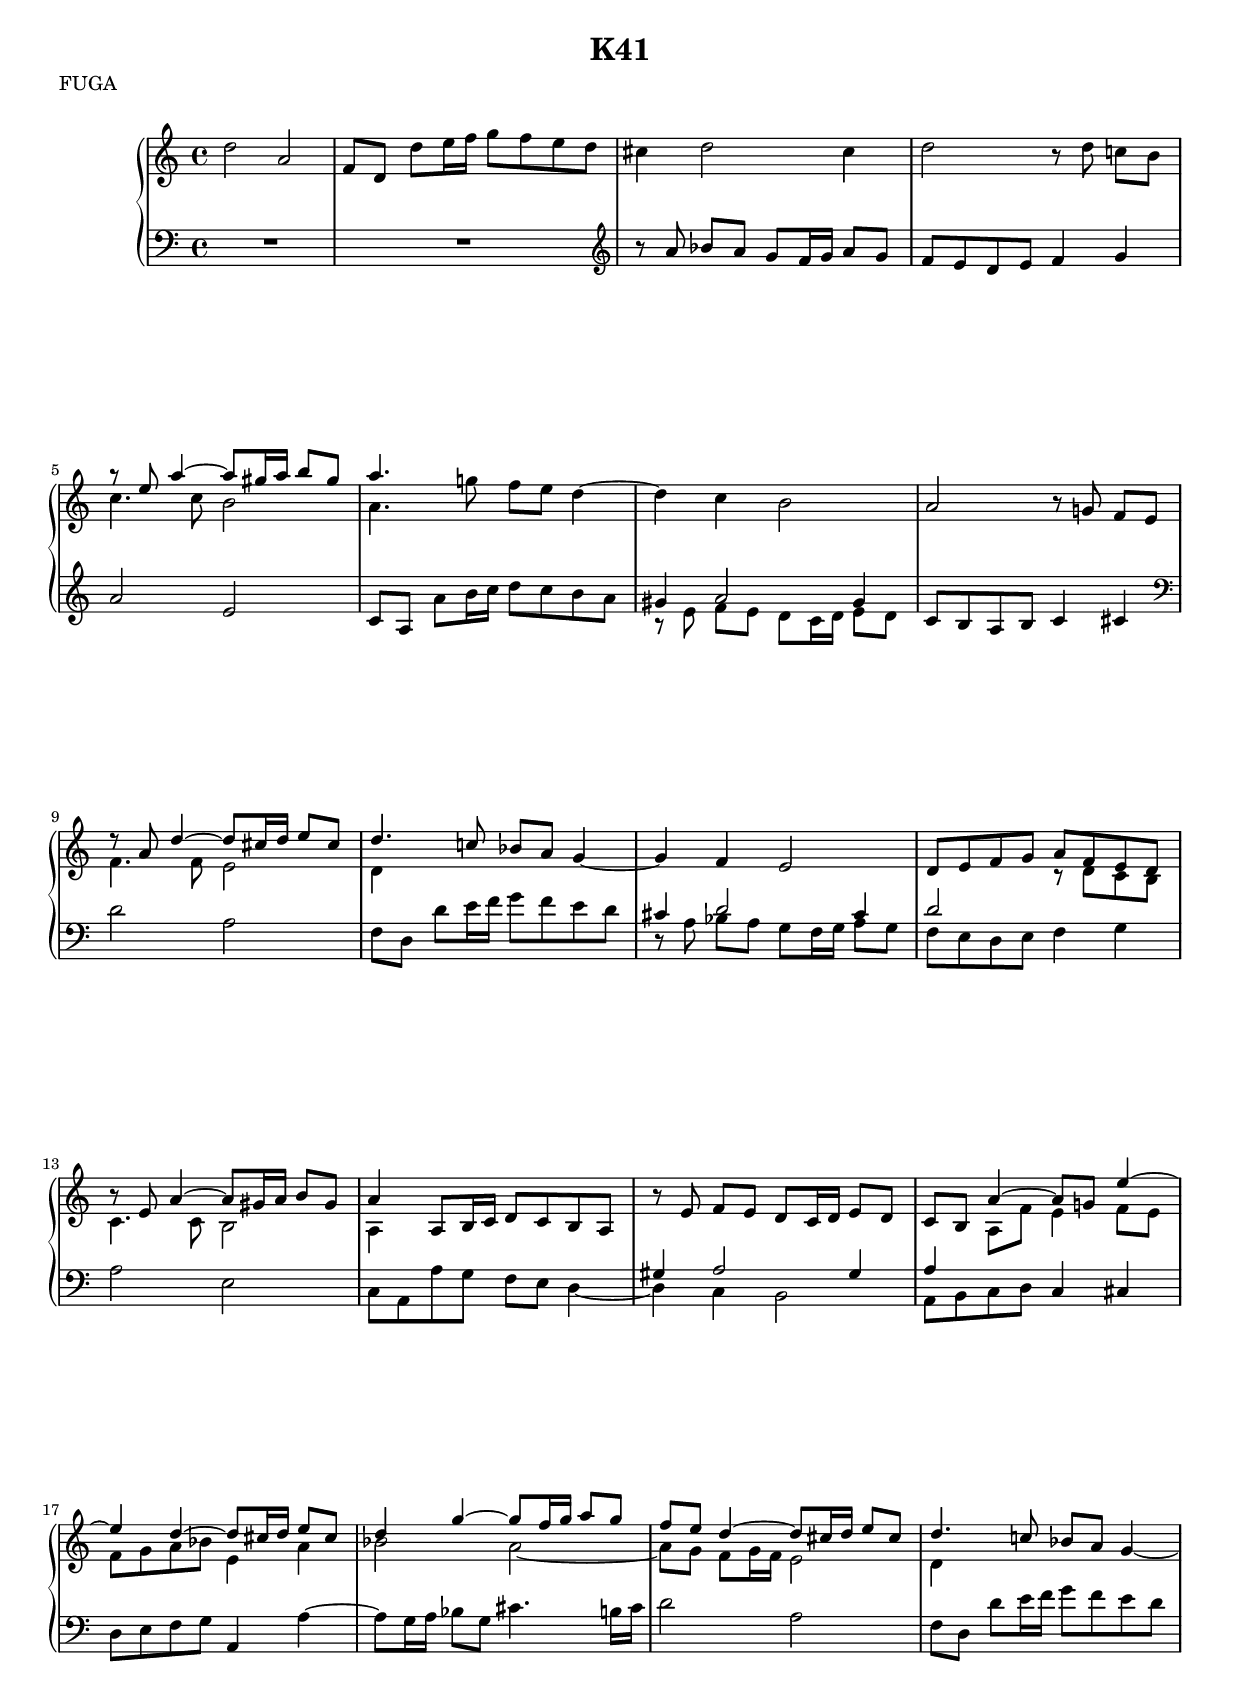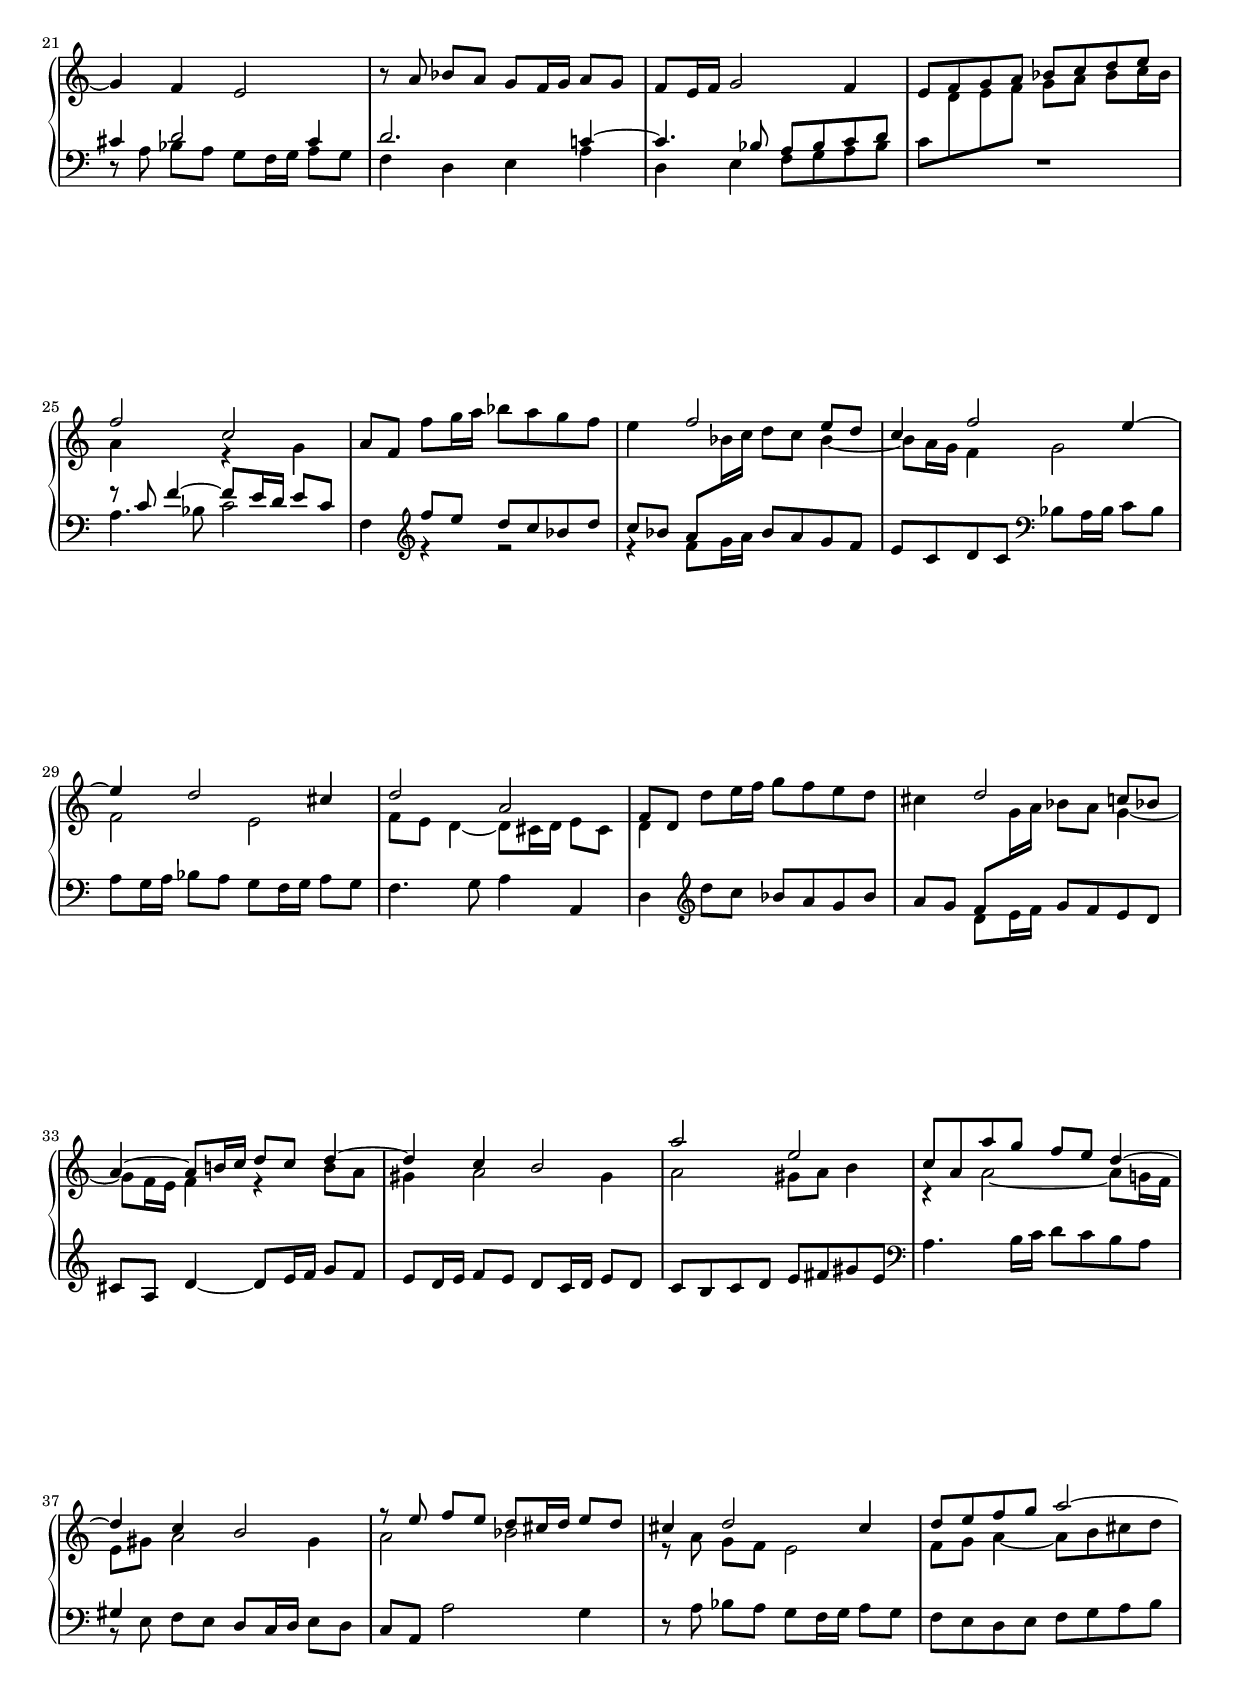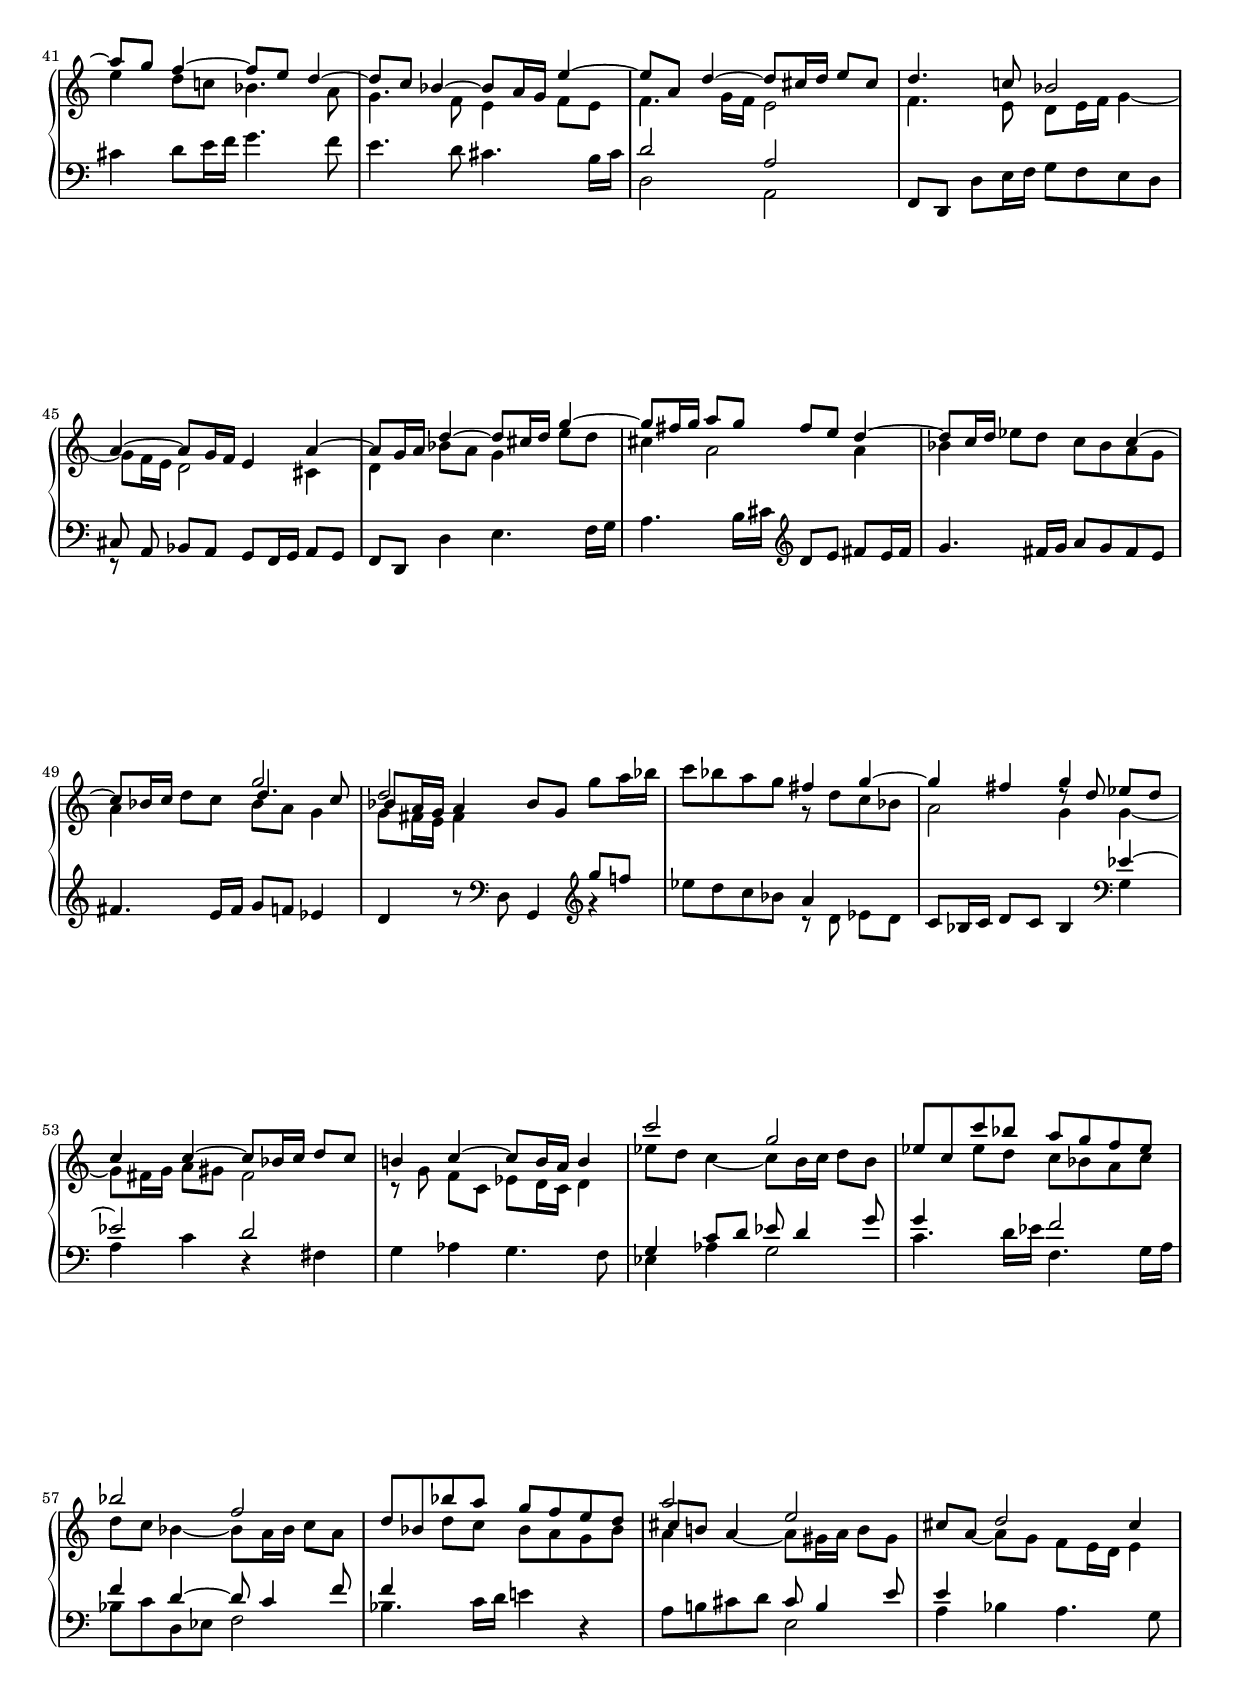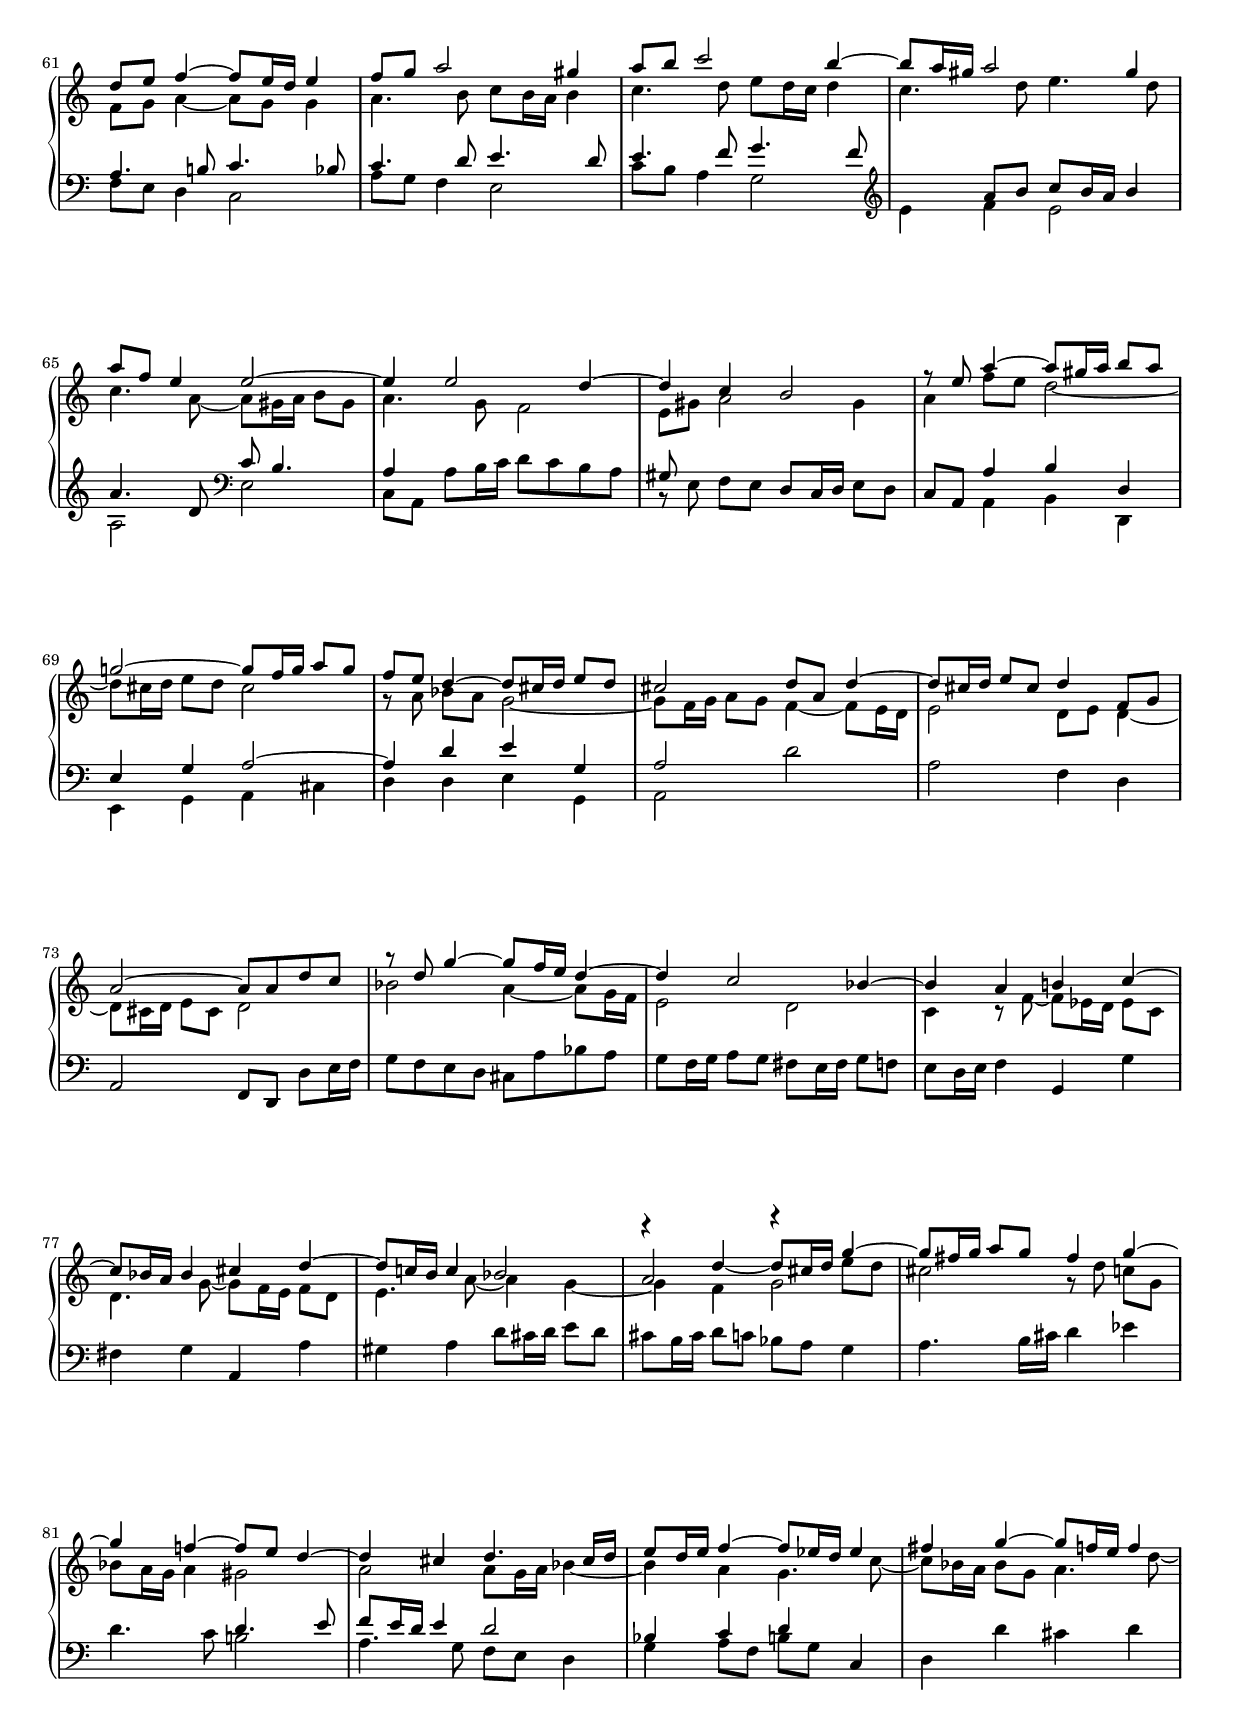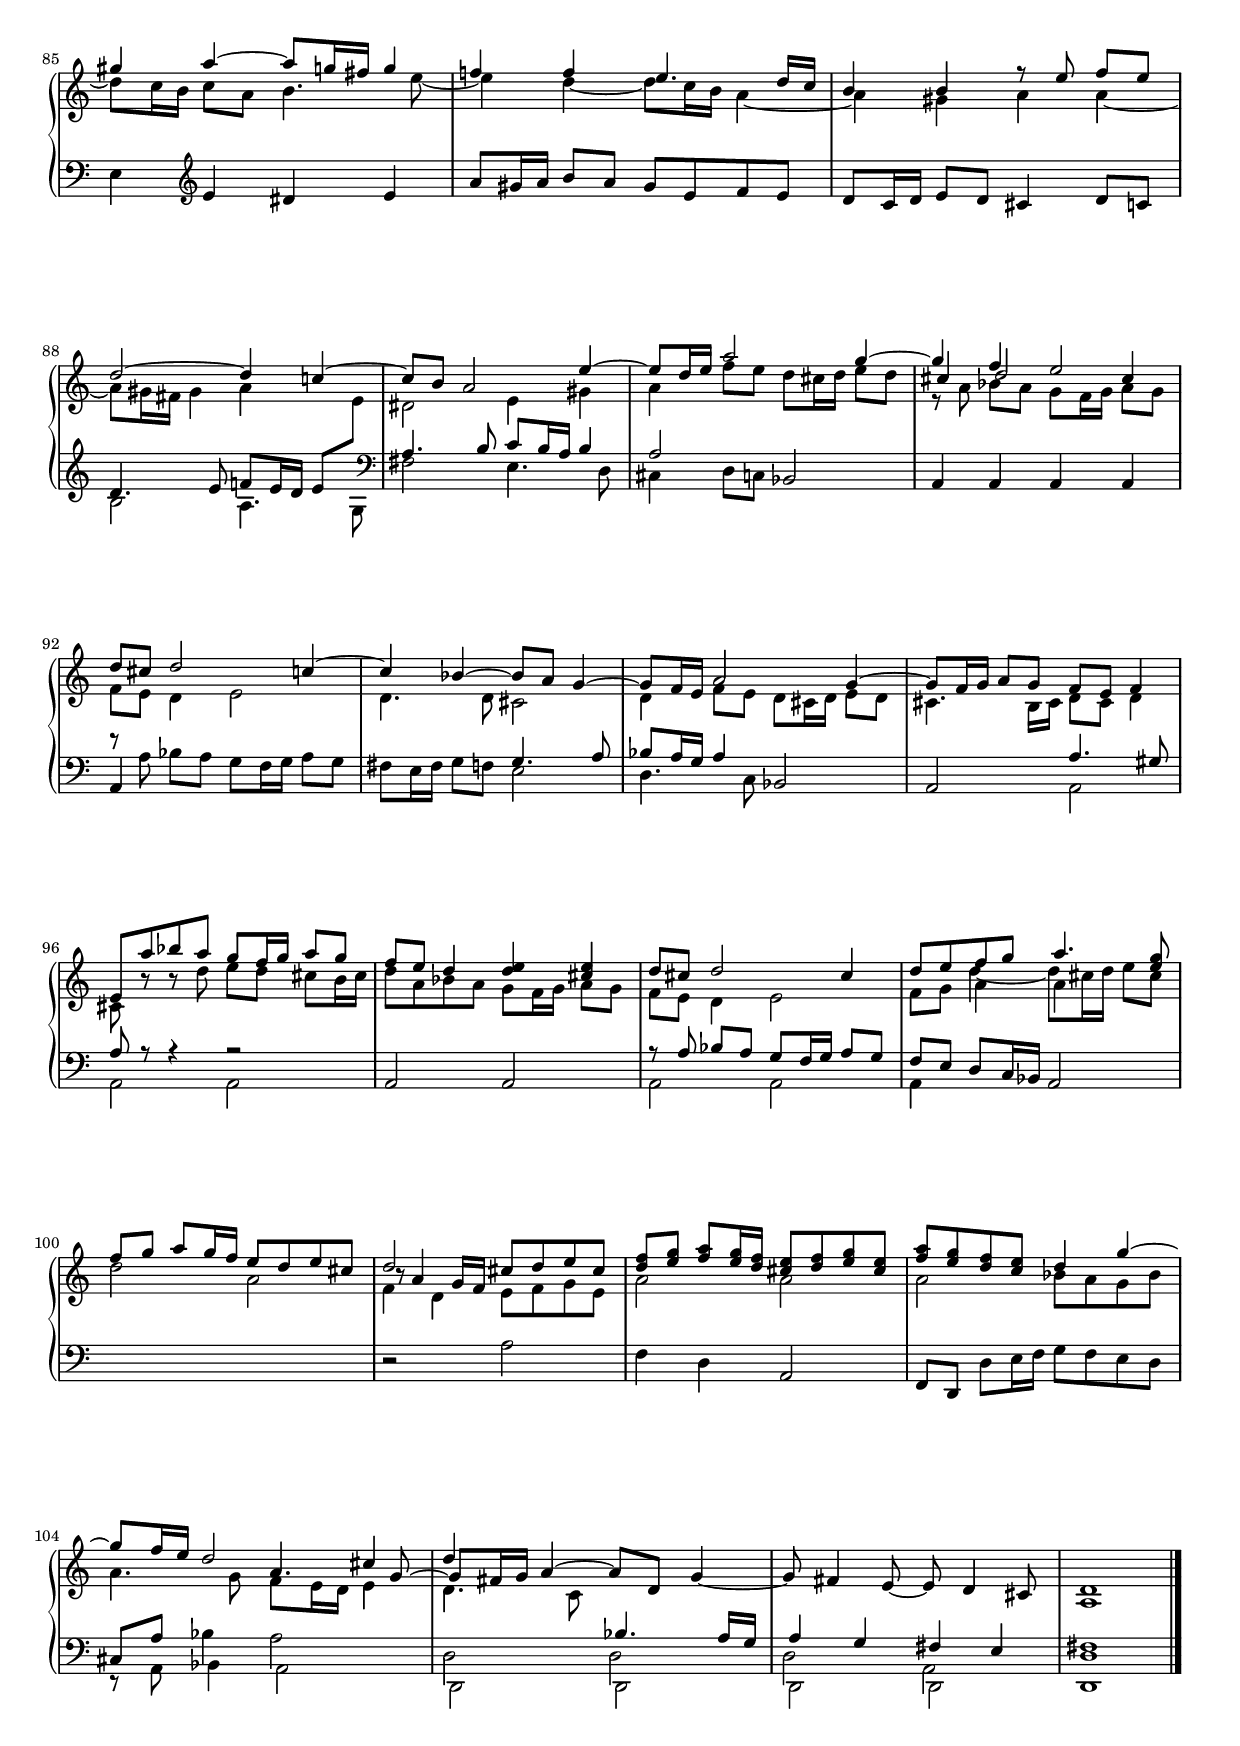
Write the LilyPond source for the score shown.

\version "2.18.2"
\version "2.18.2"

global = {
  \key c \major
  \time 4/4
}

su = \stemUp
sd = \stemDown
sn = \stemNeutral

rightOne = \relative c'' {
  \global \tieUp
  
  d2 a
  f8 d d' e16 f g8 f e d 
  cis4 d2 cis4
  d2 r8 d c![ b]
  
  \su r8 e a4 ~ a8 gis16 a b8 gis
  a4. s8 s2
  s1 
  a,2 r8 g! f[ e]
   
  r8 a d4 ~ d8 cis16 d e8 cis
  d4. c!8 bes a \once \tieDown g4 ~
  g f e2
  d8 e f g a f e d
  
  r8 e a4 ~ a8 gis16 a b8 gis
  a4 a,8 b16 c d8 c b a
  r e' f[ e] d c16 d e8 d
  c b a'4 ~ a8 g! e'4 ~
  
  e d ~ d8 cis16 d e8 cis
  d4 g ~ g8 f16 g a8 g
  f e d4 ~ d8 cis16 d e8 cis
  d4. c!8 bes a \once \tieDown g4 ~
  
  
  g4 f e2
  r8 a bes[ a] g f16 g a8 g
  f e16 f g2 f4
  e8 f g a bes c d e
  
  f2 c
  a8 f \sd f' g16 a bes8 a g f
  e4 \su f2 e8 d
  c4 f2 e4 ~
  
  e d2 cis4
  d2 a
  f8 d \sn d' e16 f g8 f e d
  cis4 \su d2 c8 bes!
  
  a4 ~ a8 b!16 c d8 c d4 ~
  d c b2
  a' e
  c8 a a' g f e d4 ~
  
  d c b2
  r8 e f[ e] d cis16 d e8 d
  cis4 d2 cis4
  d8 e f g a2 ~
  
  
  a8 g f4 ~ f8 e d4 ~
  d8 c bes4 ~ bes8 a16 g e'4 ~ 
  e8 a, d4 ~ d8 cis16 d e8 cis
  d4. c!8 bes2
  
  a4 ~ a8 g16 f e4 a ~
  a8 g16 a d4 ~ d8 cis16 d g4 ~
  g8 fis16 g a8 g fis e d4 ~
  d8 c16 d s2 c4 ~ 
  
  c8 bes16 c s4 \once \shiftOn d4. c8
  \once \shiftOn bes a16 g a4 bes8 g \sd g'8 a16 bes
  c8 bes a g \su fis4 g ~
  g fis g ees8 d
  
  c4 c ~ c8 bes16 c d8 c
  b!4 c ~ c8 b16 a b4
  c'2 g
  ees8 c c' bes a g f ees
  
  bes'2 f
  d8 bes bes' a g f e d
  a'2 e
  s4 d2 cis4
  
  
  d8 e f4 ~ f8 e16 d e4
  f8 g a2 gis4
  a8 b c2 b4 ~
  b8 a16 gis a2 gis4
  
  a8 f e4 e2 ~ 
  e4 e2 d4 ~
  d c b2
  r8 e a4 ~ a8 gis16 a b8 a
  
  g!2 ~ g8 f16 g a8 g
  f e d4 ~ d8 cis16 d e8 d
  cis2 d8 a d4 ~ 
  d8 cis16 d e8 cis d4 f,8 g
  
  a2 ~ a8 a d c
  r8 d g4 ~ g8 f16 e d4 ~ 
  d c2 bes4 ~
  bes a b c ~
  
  c8 bes16 a bes4 cis d ~
  d8 c!16 b c4 bes2 
  << { \su r4 s4 r4 g'4 ~ g8 fis16 g a8 g } \\ 
     { \su s4 d4 ~ d8 cis16 d \sn e8 d cis2 } \\ 
     { a2 s s } >>
  fis'4 g ~
  
  g f! ~ f8 e d4 ~
  d cis d4. cis16 d 
  e8 d16 e f4 ~ f8 ees16 d ees4
  fis g ~ g8 f16 e f4
  
  
  gis4 a ~ a8 g16 fis g4
  f! f e4. d16 c
  b4 b r8 e f[ e]
  
  d2 ~ d4 c! ~
  c8 b a2 e'4 ~
  e8 d16 e a2 g4 ~
  g f e2
  
  
  d8 cis d2 c4 ~
  c bes ~ bes8 a g4 ~
  g8 f16 e a2 g4 ~
  g8 f16 g a8 g f e f4
  
  e8 a' bes a g f16 g a8 g
  f e d4 <d e>4 <cis e> 
  d8 cis d2 cis4
  << {d8 e f g a4. <e g>8} \\ {s4 \shiftOnnn d4 ~ d8 cis16 d e8 cis} >>
  
  f g a g16 f e8 d e cis
  
  << {d2} \\ { 
      \once \override Rest.staff-position = #0 
      \once \override Rest.extra-offset = #'(1.5 . 0) 
      r8 \su a4 g16 f} \\
    {\sd f4 d} >>  
  cis'8 d e cis
  
  <d f> <e g> <f a> <e g>16 <d f> <cis e>8 <d f> <e g> <cis e>
  <f a> <e g> <d f> <c e> d4 g ~
  
  g8 f16 e << {d2 cis4 d} \\ {\su \tieUp \shiftOn s4 a4. \tieUp g8 ~ g fis16 g} >>
  a4 ~ a8 d, \tieDown g4 ~
  g8 fis4 e8 ~ e d4 cis8
  <a d>1 \bar "|."  
}

rightTwo = \relative c'' {
  \global \tieDown
  
  s1*4
  
  c4. c8 b2
  \sd a4. g'!8 f e \once \tieUp d4 ~
  d c b2 
  s1
  
  f4. f8 e2
  d4 s2.
  s1
  s2 r8 d c b
  
  c4. c8 b2
  a4 s2.
  s1
  s4 a8 f' e4 f8 e
  
  f g a bes e,4 a
  bes2 a ~
  a8 g f g16 f e2
  d4 s2.
  
  
  s1 s1 s1
  \change Staff ="left" c8 \change Staff ="right" d e f g a bes c16 bes
  
  a4 s e\rest g
  s4 \change Staff = "left" \clef treble \su f'8 e d c bes d
  c bes a \change Staff = "right" \sd bes16 c d8 c bes4 ~
  bes8 a16 g f4 g2
  
  f e 
  f8 e d4 ~ d8 cis16 d e8 cis
  d4 \change Staff = "left" \clef treble d'8 c \su bes a g bes
  a g f \change Staff = "right" \sd g16 a bes8 a g4 ~
  
  g8 f16 e f4 r b8 a
  gis4 a2 gis4
  a2 gis8 a b4
  r a2 ~ a8 g!16 f
  
  e8 gis a2 gis4
  a2 bes
  r8 a g[ f] e2
  f8 g a4 ~ a8 b cis d
  
  
  e4 d8 c! bes4. a8
  g4. f8 e4 f8 e
  f4. g16 f e2
  f4. e8 d e16 f g4 ~
  
  g8 f16 e d2 cis4
  d bes'8 a g4 e'8 d
  cis4 a2 a4
  bes ees8 d c bes a g
  
  a4 d8 c bes a g4
  g8 fis16 e fis4 s2
  s2 r8 d' c bes
  a2 g4 g ~
  
  g8 fis16 g a8 gis fis2
  r8 g f[ c] ees d16 c d4
  ees'8 d c4 ~ c8 b16 c d8 b
  s4 ees8 d c bes a c
  
  d8 c bes4 ~ bes8 a16 bes c8 a
  s4 d8 c bes a g bes
  \su \once \shiftOn cis8 b! a4 ~ \sd a8 gis16 a b8 gis
  \su cis[ a] ~ \sd a[ g] f e16 d e4
  
  
  f8 g a4 ~ a8 g g4
  a4. b8 c b16 a b4
  c4. d8 e d16 c d4
  c4. d8 e4. d8
  
  c4. a8 ~ a gis16 a b8 gis
  a4. g8 f2
  e8 gis a2 gis4
  a f'8 e d2 ~
  
  d8 cis16 d e8 d cis2
  r8 a bes[ a] g2 ~ 
  g8 f16 g a8 g f4 ~ f8 e16 d
  e2 d8 e d4 ~
  
  d8 cis16 d e8 cis d2
  bes'2 a4 ~ a8 g16 f
  e2 d
  c4 r8 f ~ f ees16 d ees8 c
  
  d4. g8 ~ g f16 e f8 d
  e4. a8 ~ a4 g ~
  g f g2
  s2 r8 d' c[ g]
  
  bes a16 g a4 gis2
  a a8 g16 a bes4 ~ 
  bes a g4. c8 ~
  c bes16 a bes8 g a4. d8 ~
  
  
  d c16 b c8 a b4. e8 ~
  e4 d ~ d8 c16 b a4 ~
  a gis a a ~ 
  
  a8 gis16 fis gis4 a s4
  dis,2 e4 gis
  a f'8 e d cis16 d e8 d
  \su \once \shiftOn cis4 \once \shiftOn d2  cis4
  
  \sd f,8 e d4 e2
  d4. d8 cis2
  d4 f8 e d cis16 d e8 d
  cis4. b16 cis d8 cis d4
  
  cis8 r r d' e d cis b16 cis
  d8 a bes a g f16 g a8 g
  f e d4 e2
  f8 g a4 a s4
  
  d2 a
  %<< {%\once \override Rest.staff-position = #0 \once \override NoteColumn.horizontal-shift = #1 
  %    r8 a4 g16 f} \\ {f4 d} >> e8 f g e
  s2 e8 f g e
  a2 a
  a bes8 a g bes
  
  a4. g8 f e16 d e4
  d4. c8 \change Staff = "left" \su bes4. a16 g
  a4 g fis e <d fis>1 \bar "|."
}

leftOne = \relative c'' {
  \global \tieUp
  
  R1 R1 \clef treble
  r8 a bes[ a] g f16g a8 g
  f e d e f4 g
  
  a2 e
  c8 a a' b16 c d8 c b a
  gis4 a2 gis4
  c,8 b a b c4 cis
  
  \clef bass d2 a
  f8 d d' e16 f g8 f e d
  \su cis4 d2 cis4
  d2 s2
  
  s1
  s1
  gis,4 a2 gis4
  a4 s2.
  
  s1 s1 s1 s1
  
  
  cis4 d2 cis4
  d2. c!4 ~
  c4. bes8 a bes c d
  s1
  
  r8 c f4 ~ f8 e16 d e8 c
  s1 s1 s1
  
  s1 s1 s1 s1
  
  s1 s1 s1 s1
  
  gis4 s2.
  s1 s1 s1
  
  s1 s1
  d'2 a
  s1
  
  cis,8 s s2.
  s1 s1 s1
  
  s2 \change Staff = "right" g'''2
  d s4 \change Staff = "left" \clef treble g8 f!
  \sd ees d c bes \su a4 s
  s2 \change Staff = "right" d8\rest \su d \change Staff = "left" ees,4 ~
  
  ees2 d
  s1
  g,4 c8 d ees d4 g8
  g4 s f2
  
  f4 d ~ d8 c4 f8
  f4 s2.
  \change Staff = "right" \sd a4 \change Staff = "left" s4 \su cis,8 b4 e8
  e4 s2.
  
  
  a,4. b!8 c4. bes8
  c4. d8 e4. d8
  e4. f8 g4. f8
  \clef treble s4 a8 b c b16 a b4
  
  a4. d,8 \clef bass c b4.
  a4 s2.
  gis8 s8 s2.
  s4 a4 b d,
  
  e g a2 ~ 
  a4 d e g,
  a2 s2
  s1
  
  s1 s1 s1 s1
  s1 s1 s1 s1
  
  s2 d4. e8 
  f e16 d e4 d2
  bes4 c d s4
  s1
  
  
  s1 s1 s1
  d4. e8 f! e16 d e8 \change Staff = "right" \sd e
  \change Staff = "left" \su a,4. b8 c b16 a b4
  a2 s2
  \change Staff = "right" \sd r8 a'8 bes[ a] g f16 g a8 g \change Staff = "left"
  
  s1
  s2 \su g,4. a8
  bes a16 g a4 s2
  s2 a4. gis8
  
  a a\rest a4\rest a2\rest
  s1
  a8\rest a bes[ a] g f16 g a8 g
  f e d c16 bes s2
  
  s1 s1 s1 s1
  
  cis8 a' \sd bes4 a2
  d, d
  d a
}

leftTwo = \relative c' {
  \global \tieDown
  
  s1*4
  
  s1*2
  \sd r8 e f[ e] d c16 d e8 d
  s1
  
  s1 s1
  r8 a bes[ a] g f16 g a8 g
  f e d e f4 g
  
  a2 e
  c8 a a' g f e d4 ~ 
  d c b2
  a8 b c d \sn c4 cis
  
  d8 e f g a,4 \once \tieUp a' ~
  a8 g16 a bes8 g cis4. b16 cis
  d2 a
  f8 d d' e16 f g8 f e d
  
  
  r8 a bes[ a] g f16 g a8 g
  f4 d e a
  d, e f8 g a bes
  R1
  
  a4. bes8 c2
  f,4 \clef treble e'\rest e2\rest 
  e4\rest \sd f8 g16 a \sn bes8 a g f 
  e c d c \clef bass bes a16 bes c8 bes
  
  a g16 a bes8 a g f16 g a8 g
  f4. g8 a4 a,
  d \clef treble s2.
  s4 \sd d'8 e16 f \sn g8 f e d
  
  cis a d4 ~ d8 e16 f g8 f
  e d16 e f8 e d c16 d e8 d
  c b c d e fis gis e
  \clef bass a,4. b16 c d8 c b a
  
  r8 e8 f[ e] d c16 d e8 d
  c a a'2 g4
  r8 a bes[ a] g f16 g a8 g
  f e d e f g a b
  
  
  cis4 d8 e16 f g4. f8
  e4. d8 cis4. b16 cis
  d,2 \once \sd a
  f8 d d' e16 f g8 f e d
  
  r8 a bes[ a] g f16 g a8 g
  f d d'4 e4. f16 g
  a4. b16 cis \clef treble d8 e fis e16 fis
  g4. fis16 g a8 g fis e
  
  fis4. e16 fis g8 f ees4
  d4 r8 \clef bass d,8 g,4 \clef treble r4
  s2 \sd r8 d'' ees[ d] \sn
  c bes16 c d8 c bes4 \clef bass g4
  
  a c r fis,
  g aes g4. f8
  ees4 aes g2
  c4. d16 ees f,4. g16 a
  
  bes8 c d, ees f2
  bes4. c16 d e!4 r4
  a,8 b! cis d e,2
  a4 bes a4. g8
  
  
  \sd f e d4 c2
  a'8 g f4 e2
  c'8 b a4 g2
  \clef treble e'4 f e2
  
  a,2 \clef bass e
  c8 a a' b16 c d8 c b a
  \sn r8 e f[ e] d c16 d e8 d 
  c a \sd a4 b d,
  
  e g a cis
  d d e g,
  a2 d'
  a f4 d
  
  \sn a2 f8 d d' e16 f 
  g8 f e d cis a' bes a
  g f16 g a8 g fis e16 fis g8 f
  e d16 e f4 g, g'
  
  fis g a, a'
  gis a d8 cis16 d e8 d
  cis b16 cis d8 c bes a g4
  a4. b16 cis d4 ees
  
  d4. c8 b!2
  a4. g8 f e d4
  g a8 f b g c,4
  d d' cis d
  
  
  e, \clef treble e' dis e
  a8 gis16 a b8 a gis e f e
  d c16 d e8 d cis4 d8 c
  
  \sd b2 a4. g8
  \clef bass fis2 e4. d8
  cis4 d8 c \sn bes2
  a4 a a a
  
  << {r8 \sd a'} \\ {\su a,4}>> bes'8 a g f16 g a8 g
  fis e16 fis g8 f e2
  d4. \sd c8 \su bes2
  a2 \sd a
  
  a a
  \sn a a
  \sd a a
  a4 s \sn a2
  
  s1
  r2 a'2
  f4 d a2
  f8 d d' e16 f g8 f e d
  
  r \sd a8 bes4 a2
  d, d
  d d
  d1 \bar "|."
}



breaks = {
  s1*4 \break s1*4 \break s1*4 \break s1*4 \break s1*4 \break \pageBreak
  s1*4 \break s1*4 \break s1*4 \break s1*4 \break s1*4 \break \pageBreak
  s1*4 \break s1*4 \break s1*4 \break s1*4 \break s1*4 \break \pageBreak
  s1*4 \break s1*4 \break s1*4 \break s1*4 \break s1*4 \break s1*4 \break \pageBreak
  s1*3 \break s1*4 \break s1*4 \break s1*4 \break s1*4 \break s1*4 \break \pageBreak
}

#(set-global-staff-size 17)

\header {
  title = "K41"
  meter = "FUGA"
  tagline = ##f
}

\paper {
  #(set-paper-size "a4")
  print-page-number = ##f
  between-system-padding = #0.1
  between-system-space = #0.1
  ragged-last-bottom = ##f
  ragged-bottom = ##f
}

\score {
  \new PianoStaff <<
    \new Staff = "right" {
      << 
        \breaks
        { \rightOne }
        { \rightTwo }
      >>
    }
    \new Staff = "left" { 
      <<
        { \clef bass \leftOne }
        { \clef bass \leftTwo } 
      >>
    }
  >>
  \layout { }
}
